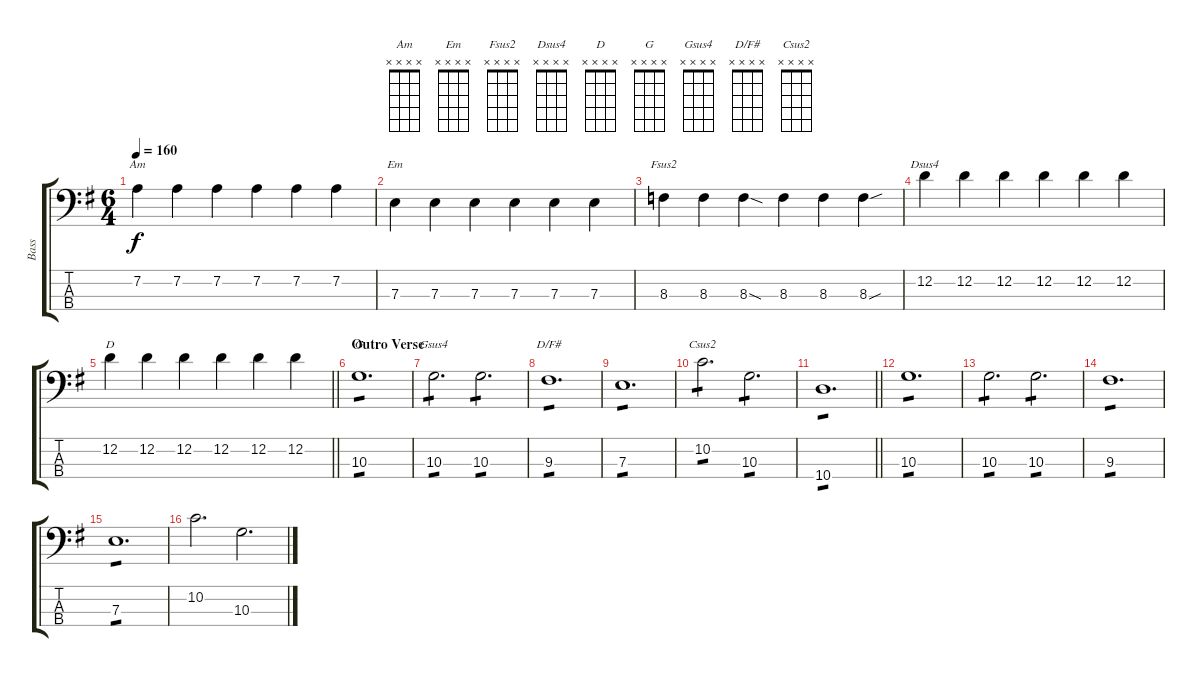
\track ("Bass" "Bass") {instrument electricbassfinger}
\staff {score tabs}
\tuning (G2 D2 A1 E1) {hide}
\chord ("Am" x x x x)
\chord ("Em" x x x x)
\chord ("Fsus2" x x x x)
\chord ("Dsus4" x x x x)
\chord ("D" x x x x)
\chord ("G" x x x x)
\chord ("Gsus4" x x x x)
\chord ("D/F#" x x x x)
\chord ("Csus2" x x x x)
\ts (6 4)
\tempo 160
\clef f4
\ks g
7.2.4{ch "Am" dy f} 7.2.4 7.2.4 7.2.4 7.2.4 7.2.4 |
7.3.4{ch "Em"} 7.3.4 7.3.4 7.3.4 7.3.4 7.3.4 |
8.3.4{ch "Fsus2"} 8.3.4 8.3{sod}.4 8.3.4 8.3.4 8.3{sou}.4 |
12.2.4{ch "Dsus4"} 12.2.4 12.2.4 12.2.4 12.2.4 12.2.4 |
\barLineRight lightlight
12.2.4{ch "D"} 12.2.4 12.2.4 12.2.4 12.2.4 12.2.4 |
\section ("" "Outro Verse")
10.3.1{d ch "G" tp 1} |
10.3.2{d ch "Gsus4" tp 1} 10.3.2{d tp 1} |
9.3.1{d ch "D/F#" tp 1} |
7.3.1{d tp 1} |
10.2.2{d ch "Csus2" tp 1} 10.3.2{d tp 1} |
\barLineRight lightlight
10.4.1{d tp 1} |
10.3.1{d tp 1} |
10.3.2{d tp 1} 10.3.2{d tp 1} |
9.3.1{d tp 1} |
7.3.1{d tp 1} |
10.2.2{d} 10.3.2{d}
